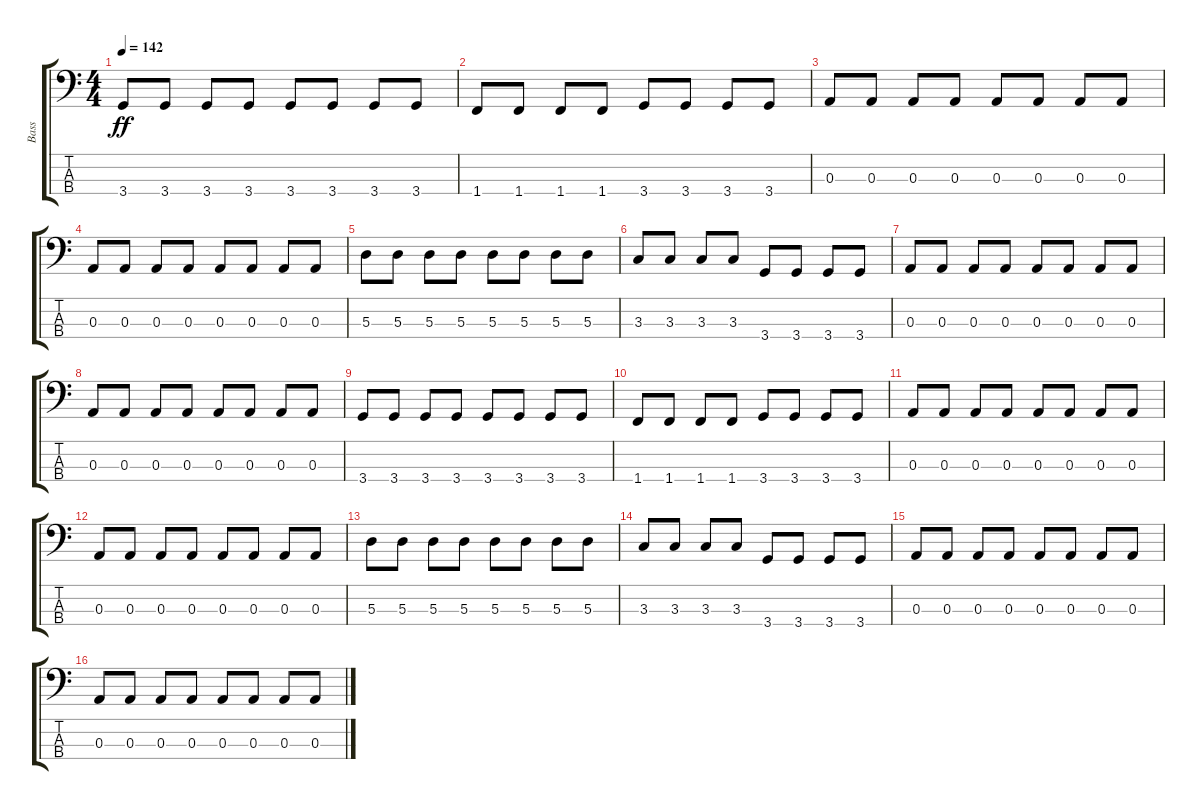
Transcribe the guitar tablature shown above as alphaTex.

\track ("Bass" "Bass") {instrument synthbass2}
\staff {score tabs}
\tuning (G2 D2 A1 E1) {hide}
\ts (4 4)
\tempo 142
\clef f4
\ks c
3.4.8{dy ff} 3.4.8 3.4.8 3.4.8 3.4.8 3.4.8 3.4.8 3.4.8 |
1.4.8 1.4.8 1.4.8 1.4.8 3.4.8 3.4.8 3.4.8 3.4.8 |
0.3.8 0.3.8 0.3.8 0.3.8 0.3.8 0.3.8 0.3.8 0.3.8 |
0.3.8 0.3.8 0.3.8 0.3.8 0.3.8 0.3.8 0.3.8 0.3.8 |
5.3.8 5.3.8 5.3.8 5.3.8 5.3.8 5.3.8 5.3.8 5.3.8 |
3.3.8 3.3.8 3.3.8 3.3.8 3.4.8 3.4.8 3.4.8 3.4.8 |
0.3.8 0.3.8 0.3.8 0.3.8 0.3.8 0.3.8 0.3.8 0.3.8 |
0.3.8 0.3.8 0.3.8 0.3.8 0.3.8 0.3.8 0.3.8 0.3.8 |
3.4.8 3.4.8 3.4.8 3.4.8 3.4.8 3.4.8 3.4.8 3.4.8 |
1.4.8 1.4.8 1.4.8 1.4.8 3.4.8 3.4.8 3.4.8 3.4.8 |
0.3.8 0.3.8 0.3.8 0.3.8 0.3.8 0.3.8 0.3.8 0.3.8 |
0.3.8 0.3.8 0.3.8 0.3.8 0.3.8 0.3.8 0.3.8 0.3.8 |
5.3.8 5.3.8 5.3.8 5.3.8 5.3.8 5.3.8 5.3.8 5.3.8 |
3.3.8 3.3.8 3.3.8 3.3.8 3.4.8 3.4.8 3.4.8 3.4.8 |
0.3.8 0.3.8 0.3.8 0.3.8 0.3.8 0.3.8 0.3.8 0.3.8 |
0.3.8 0.3.8 0.3.8 0.3.8 0.3.8 0.3.8 0.3.8 0.3.8
